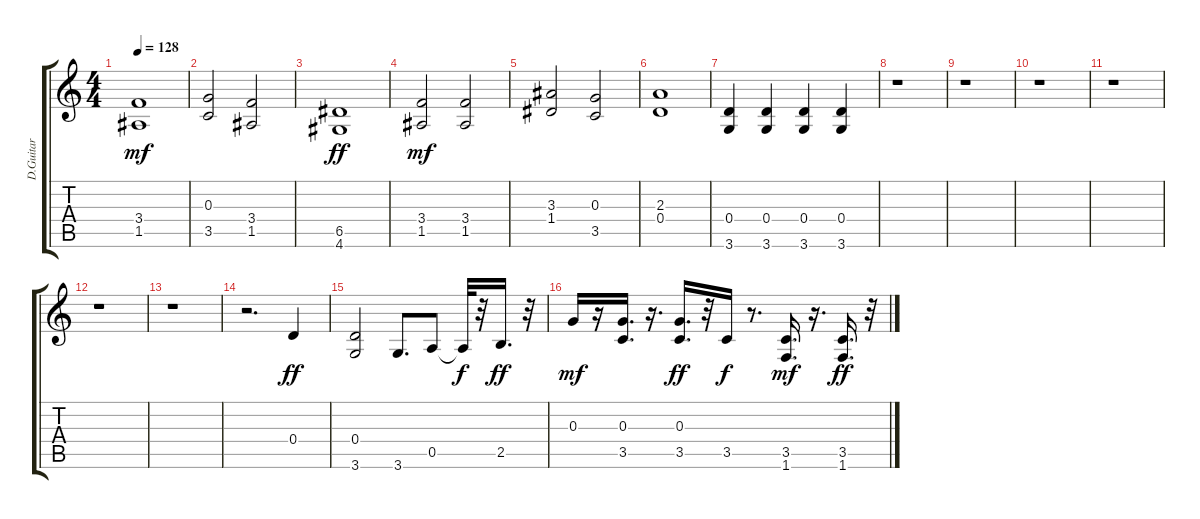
\track ("D.Guitar" "D.Guitar") {instrument distortionguitar}
\staff {score tabs}
\tuning (E4 B3 G3 D3 A2 E2) {hide}
\ts (4 4)
\tempo 128
\clef g2
\ks c
(3.4 1.5).1{dy mf} |
(0.3 3.5).2 (3.4 1.5).2 |
(6.5 4.6).1{dy ff} |
(3.4 1.5).2{dy mf} (3.4 1.5).2 |
(3.3 1.4).2 (0.3 3.5).2 |
(2.3 0.4).1 |
(0.4 3.6).4 (0.4 3.6).4 (0.4 3.6).4 (0.4 3.6).4 |
r.1 |
r.1 |
r.1 |
r.1 |
r.1 |
r.1 |
r.2{d} 0.4.4{dy ff} |
(0.4 3.6).2 3.6.8{d} 0.5.8 0.5{t}.32{dy f} r.32 2.5.16{d dy ff} r.32 |
0.3.16{dy mf} r.16 (0.3 3.5).16{d} r.16{d} (0.3 3.5).16{d dy ff} r.32 3.5.16{dy f} r.8{d} (3.5 1.6).16{d dy mf} r.16{d} (3.5 1.6).16{d dy ff} r.32
